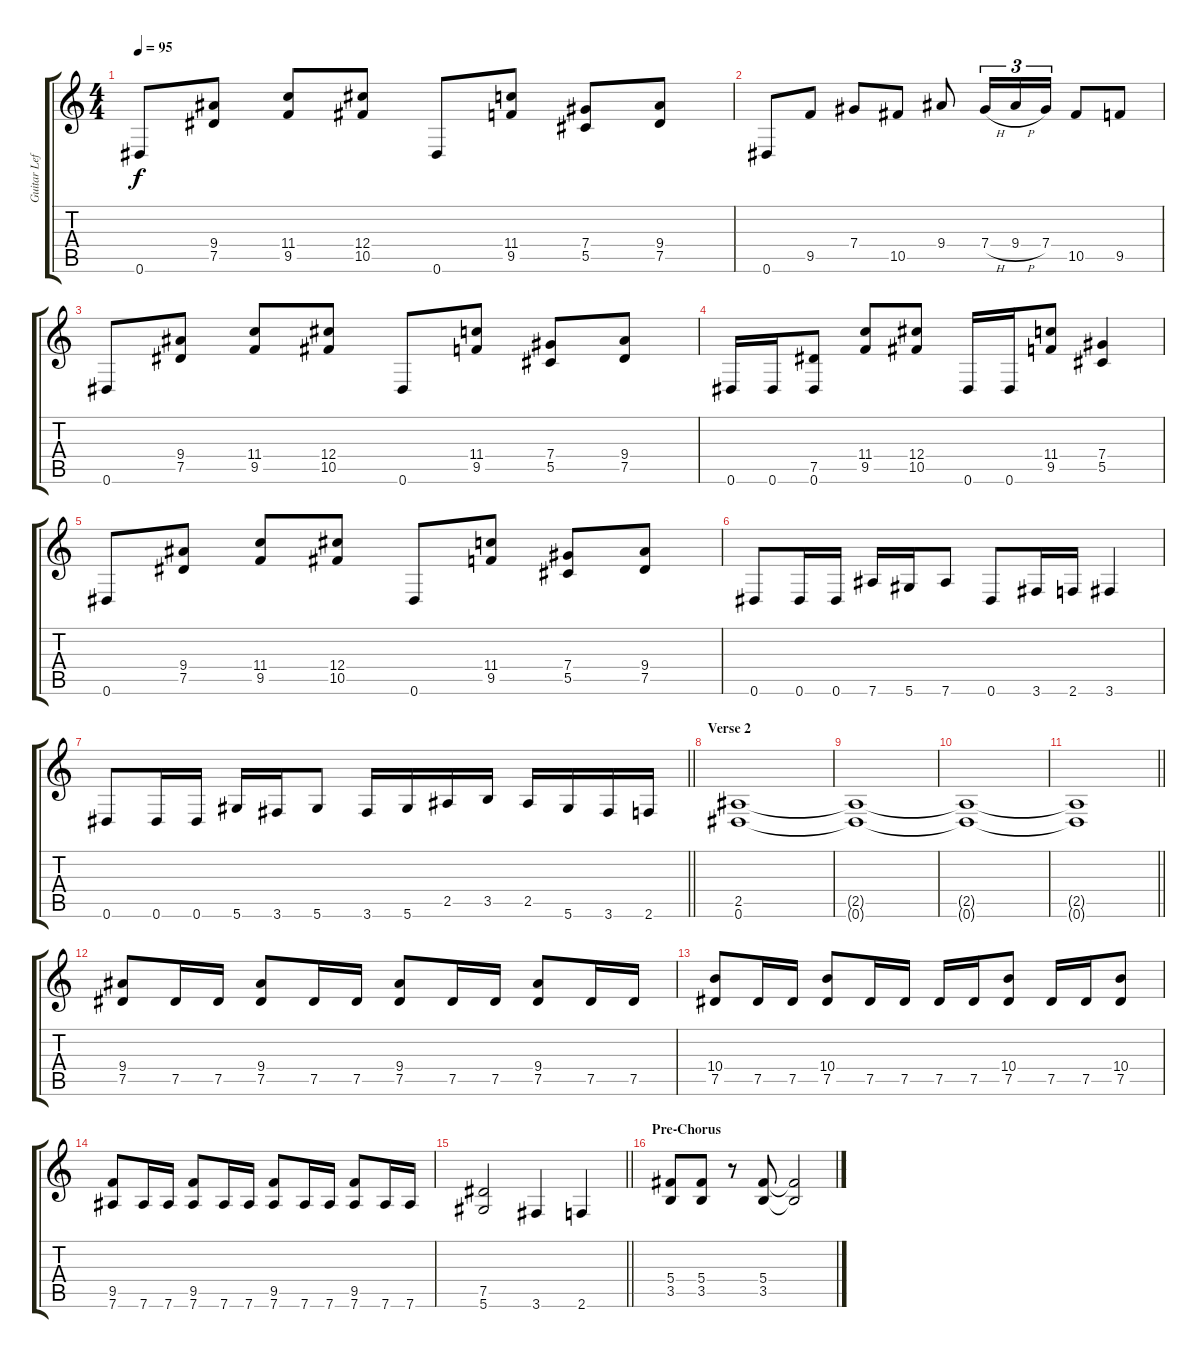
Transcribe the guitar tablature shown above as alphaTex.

\track ("Guitar Left" "Guitar Lef") {instrument distortionguitar}
\staff {score tabs}
\tuning (Eb4 Bb3 Gb3 Db3 Ab2 Eb2) {hide}
\ts (4 4)
\tempo 95
\clef g2
\ks c
0.6.8{dy f} (9.4 7.5).8 (11.4 9.5).8 (12.4 10.5).8 0.6.8 (11.4 9.5).8 (7.4 5.5).8 (9.4 7.5).8 |
0.6.8 9.5.8 7.4.8 10.5.8 9.4.8 7.4{h}.16{tu (3 2)} 9.4{h}.16{tu (3 2)} 7.4.16{tu (3 2)} 10.5.8 9.5.8 |
0.6.8 (9.4 7.5).8 (11.4 9.5).8 (12.4 10.5).8 0.6.8 (11.4 9.5).8 (7.4 5.5).8 (9.4 7.5).8 |
0.6.16 0.6.16 (7.5 0.6).8 (11.4 9.5).8 (12.4 10.5).8 0.6.16 0.6.16 (11.4 9.5).8 (7.4 5.5).4 |
0.6.8 (9.4 7.5).8 (11.4 9.5).8 (12.4 10.5).8 0.6.8 (11.4 9.5).8 (7.4 5.5).8 (9.4 7.5).8 |
0.6.8 0.6.16 0.6.16 7.6.16 5.6.16 7.6.8 0.6.8 3.6.16 2.6.16 3.6.4 |
\barLineRight lightlight
0.6.8 0.6.16 0.6.16 5.6.16 3.6.16 5.6.8 3.6.16 5.6.16 2.5.16 3.5.16 2.5.16 5.6.16 3.6.16 2.6.16 |
\section ("" "Verse 2")
(2.5 0.6).1 |
(2.5{t} 0.6{t}).1 |
(2.5{t} 0.6{t}).1 |
\barLineRight lightlight
(2.5{t} 0.6{t}).1 |
(9.4 7.5).8 7.5.16 7.5.16 (9.4 7.5).8 7.5.16 7.5.16 (9.4 7.5).8 7.5.16 7.5.16 (9.4 7.5).8 7.5.16 7.5.16 |
(10.4 7.5).8 7.5.16 7.5.16 (10.4 7.5).8 7.5.16 7.5.16 7.5.16 7.5.16 (10.4 7.5).8 7.5.16 7.5.16 (10.4 7.5).8 |
(9.5 7.6).8 7.6.16 7.6.16 (9.5 7.6).8 7.6.16 7.6.16 (9.5 7.6).8 7.6.16 7.6.16 (9.5 7.6).8 7.6.16 7.6.16 |
\barLineRight lightlight
(7.5 5.6).2 3.6.4 2.6.4 |
\section ("" "Pre-Chorus")
(5.4 3.5).8 (5.4 3.5).8 r.8 (5.4 3.5).8 (5.4{t} 3.5{t}).2
